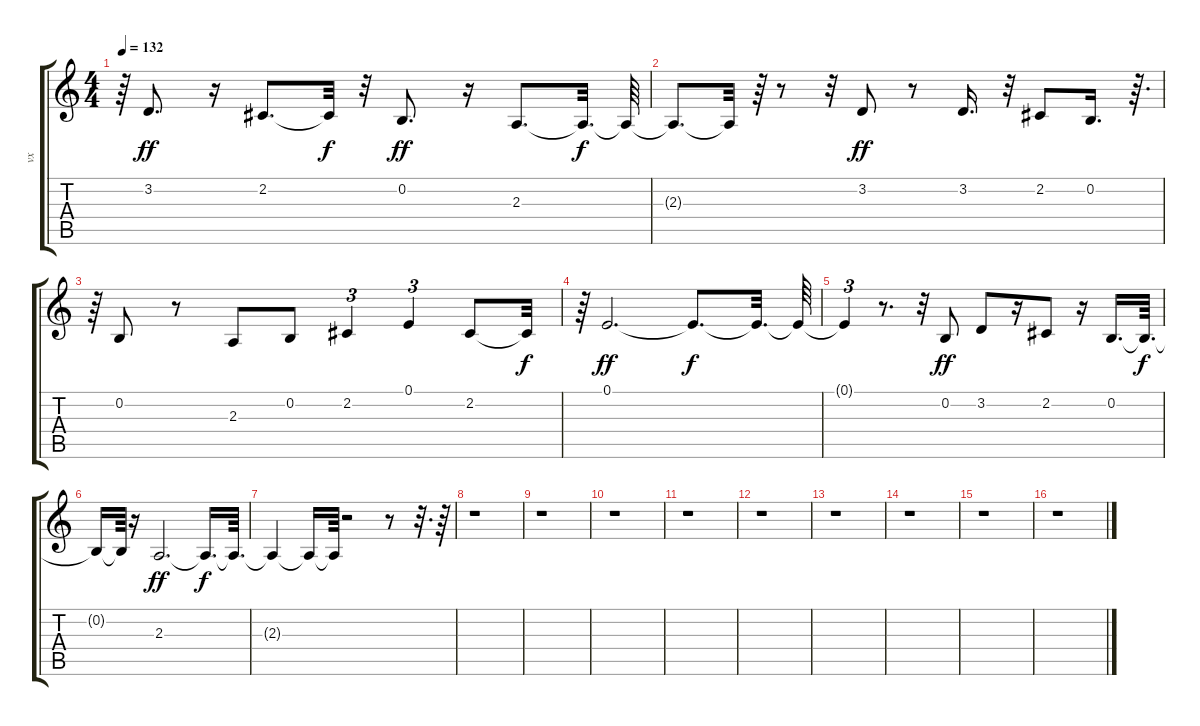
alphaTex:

\track ("vx" "vx") {instrument vibraphone}
\staff {score tabs}
\tuning (E4 B3 G3 D3 A2 E2) {hide}
\ts (4 4)
\tempo 132
\clef g2
\ks c
r.64{dy ff} 3.2.8{d} r.16 2.2.8{d} 2.2{t}.32{dy f} r.32 0.2.8{d dy ff} r.16 2.3.8{d} 2.3{t}.32{d dy f} 2.3{t}.64 |
2.3{t}.8{d} 2.3{t}.32 r.64 r.8 r.32 3.2.8{dy ff} r.8 3.2.16{d} r.32 2.2.8 0.2.16{d} r.64{d} |
r.64 0.2.8 r.8 2.3.8 0.2.8 2.2.4{tu (3 2)} 0.1.4{tu (3 2)} 2.2.8 2.2{t}.32{dy f} |
r.64 0.1.2{d dy ff} 0.1{t}.8{d dy f} 0.1{t}.32{d} 0.1{t}.64 |
0.1{t}.4{tu (3 2)} r.8{d} r.32 0.2.8{dy ff volume 10} 3.2.8 r.16 2.2.8 r.16 0.2.16{d} 0.2{t}.64{d dy f} |
0.2{t}.16 0.2{t}.64 r.16 2.3.2{d dy ff} 2.3{t}.16{d dy f} 2.3{t}.64{d} |
2.3{t}.4 2.3{t}.16 2.3{t}.64 r.2 r.8 r.32{d} r.64 |
r.1 |
r.1 |
r.1 |
r.1 |
r.1 |
r.1 |
r.1 |
r.1 |
r.1
